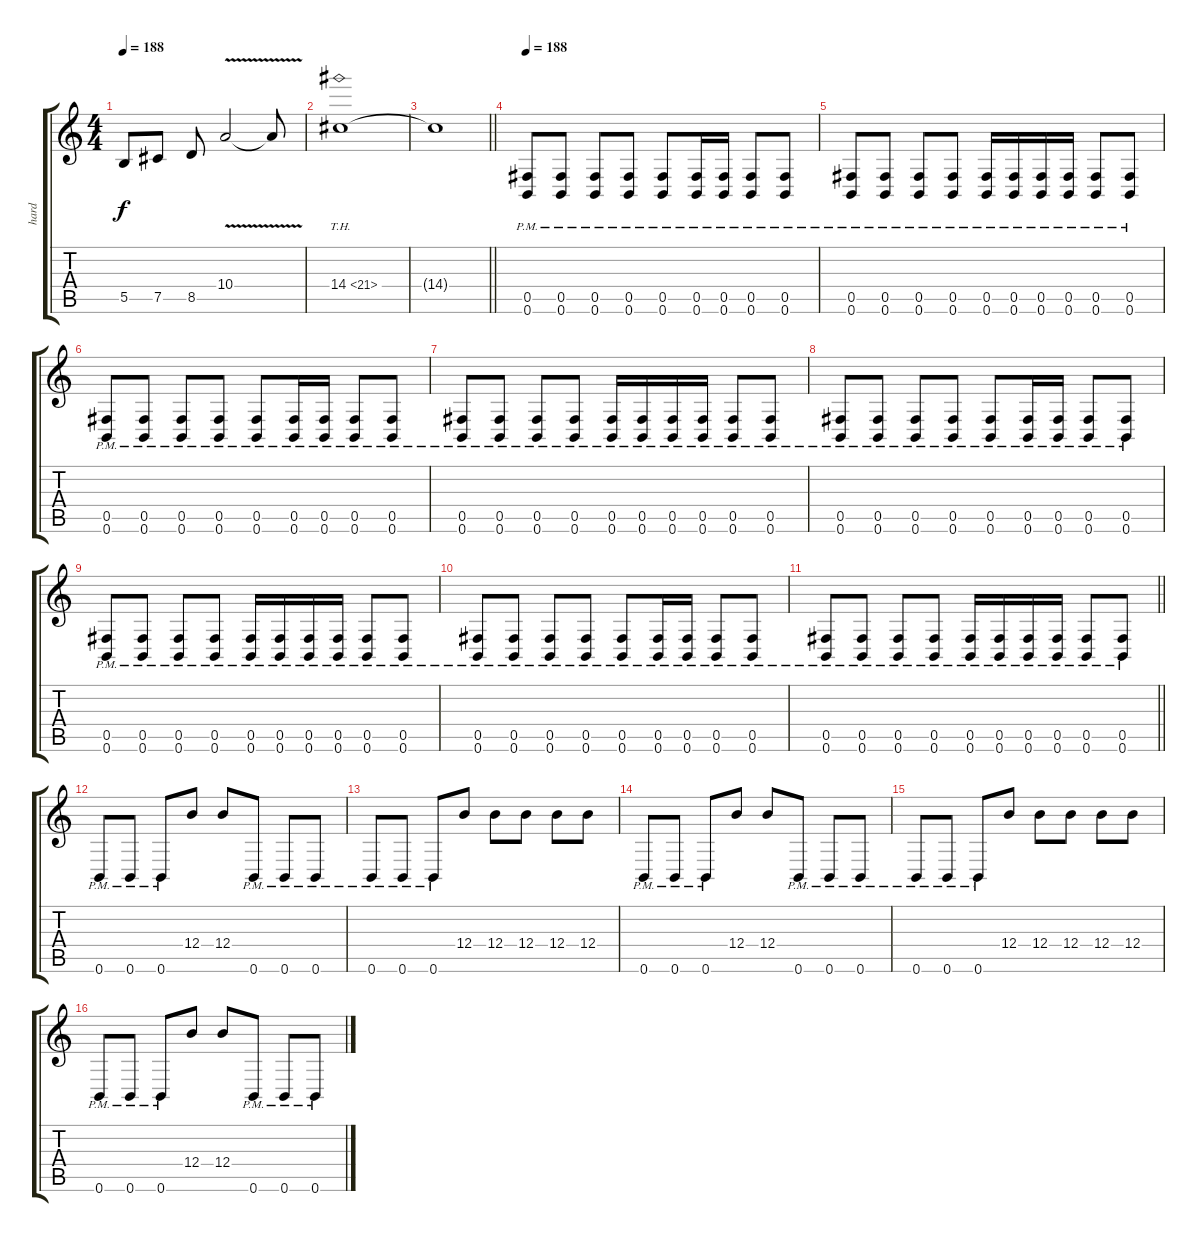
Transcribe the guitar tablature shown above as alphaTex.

\track ("hard" "hard") {instrument distortionguitar}
\staff {score tabs}
\tuning (Db4 Ab3 E3 B2 Gb2 B1) {hide}
\ts (4 4)
\tempo 188
\clef g2
\ks c
5.5.8{dy f} 7.5.8 8.5.8 10.4{v}.2 10.4{t}.8 |
14.4{th 7}.1 |
\barLineRight lightlight
14.4{t}.1 |
\section ("" "")
\tempo 188
(0.5{pm} 0.6{pm}).8 (0.5{pm} 0.6{pm}).8 (0.5{pm} 0.6{pm}).8 (0.5{pm} 0.6{pm}).8 (0.5{pm} 0.6{pm}).8 (0.5{pm} 0.6{pm}).16 (0.5{pm} 0.6{pm}).16 (0.5{pm} 0.6{pm}).8 (0.5{pm} 0.6{pm}).8 |
(0.5{pm} 0.6{pm}).8 (0.5{pm} 0.6{pm}).8 (0.5{pm} 0.6{pm}).8 (0.5{pm} 0.6{pm}).8 (0.5{pm} 0.6{pm}).16 (0.5{pm} 0.6{pm}).16 (0.5{pm} 0.6{pm}).16 (0.5{pm} 0.6{pm}).16 (0.5{pm} 0.6{pm}).8 (0.5{pm} 0.6{pm}).8 |
(0.5{pm} 0.6{pm}).8 (0.5{pm} 0.6{pm}).8 (0.5{pm} 0.6{pm}).8 (0.5{pm} 0.6{pm}).8 (0.5{pm} 0.6{pm}).8 (0.5{pm} 0.6{pm}).16 (0.5{pm} 0.6{pm}).16 (0.5{pm} 0.6{pm}).8 (0.5{pm} 0.6{pm}).8 |
(0.5{pm} 0.6{pm}).8 (0.5{pm} 0.6{pm}).8 (0.5{pm} 0.6{pm}).8 (0.5{pm} 0.6{pm}).8 (0.5{pm} 0.6{pm}).16 (0.5{pm} 0.6{pm}).16 (0.5{pm} 0.6{pm}).16 (0.5{pm} 0.6{pm}).16 (0.5{pm} 0.6{pm}).8 (0.5{pm} 0.6{pm}).8 |
(0.5{pm} 0.6{pm}).8 (0.5{pm} 0.6{pm}).8 (0.5{pm} 0.6{pm}).8 (0.5{pm} 0.6{pm}).8 (0.5{pm} 0.6{pm}).8 (0.5{pm} 0.6{pm}).16 (0.5{pm} 0.6{pm}).16 (0.5{pm} 0.6{pm}).8 (0.5{pm} 0.6{pm}).8 |
(0.5{pm} 0.6{pm}).8 (0.5{pm} 0.6{pm}).8 (0.5{pm} 0.6{pm}).8 (0.5{pm} 0.6{pm}).8 (0.5{pm} 0.6{pm}).16 (0.5{pm} 0.6{pm}).16 (0.5{pm} 0.6{pm}).16 (0.5{pm} 0.6{pm}).16 (0.5{pm} 0.6{pm}).8 (0.5{pm} 0.6{pm}).8 |
(0.5{pm} 0.6{pm}).8 (0.5{pm} 0.6{pm}).8 (0.5{pm} 0.6{pm}).8 (0.5{pm} 0.6{pm}).8 (0.5{pm} 0.6{pm}).8 (0.5{pm} 0.6{pm}).16 (0.5{pm} 0.6{pm}).16 (0.5{pm} 0.6{pm}).8 (0.5{pm} 0.6{pm}).8 |
\barLineRight lightlight
(0.5{pm} 0.6{pm}).8 (0.5{pm} 0.6{pm}).8 (0.5{pm} 0.6{pm}).8 (0.5{pm} 0.6{pm}).8 (0.5{pm} 0.6{pm}).16 (0.5{pm} 0.6{pm}).16 (0.5{pm} 0.6{pm}).16 (0.5{pm} 0.6{pm}).16 (0.5{pm} 0.6{pm}).8 (0.5{pm} 0.6{pm}).8 |
\section ("" "")
0.6{pm}.8 0.6{pm}.8 0.6{pm}.8 12.4.8 12.4.8 0.6{pm}.8 0.6{pm}.8 0.6{pm}.8 |
0.6{pm}.8 0.6{pm}.8 0.6{pm}.8 12.4.8 12.4.8 12.4.8 12.4.8 12.4.8 |
0.6{pm}.8 0.6{pm}.8 0.6{pm}.8 12.4.8 12.4.8 0.6{pm}.8 0.6{pm}.8 0.6{pm}.8 |
0.6{pm}.8 0.6{pm}.8 0.6{pm}.8 12.4.8 12.4.8 12.4.8 12.4.8 12.4.8 |
0.6{pm}.8 0.6{pm}.8 0.6{pm}.8 12.4.8 12.4.8 0.6{pm}.8 0.6{pm}.8 0.6{pm}.8
